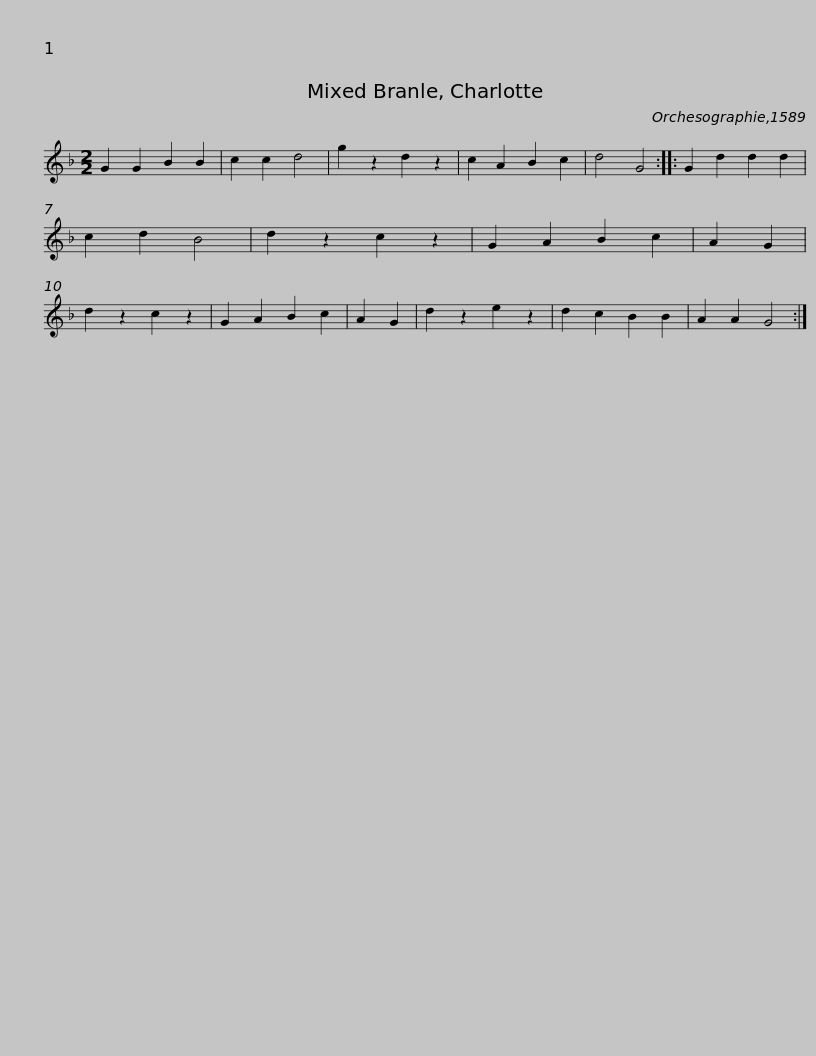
X:1
L:1/8
M:2/2
I:linebreak $
K:F
V:1 treble
V:1
 G2 G2 B2 B2 | c2 c2 d4 | g2 z2 d2 z2 | c2 A2 B2 c2 | d4 G4 :: %5
 G2 d2 d2 d2 | c2 d2 B4 | d2 z2 c2 z2 | G2 A2 B2 c2 | A2 G2 | %10
 d2 z2 c2 z2 |$ G2 A2 B2 c2 | A2 G2 | d2 z2 e2 z2 | d2 c2 B2 B2 | %15
 A2 A2 G4 :| %16
